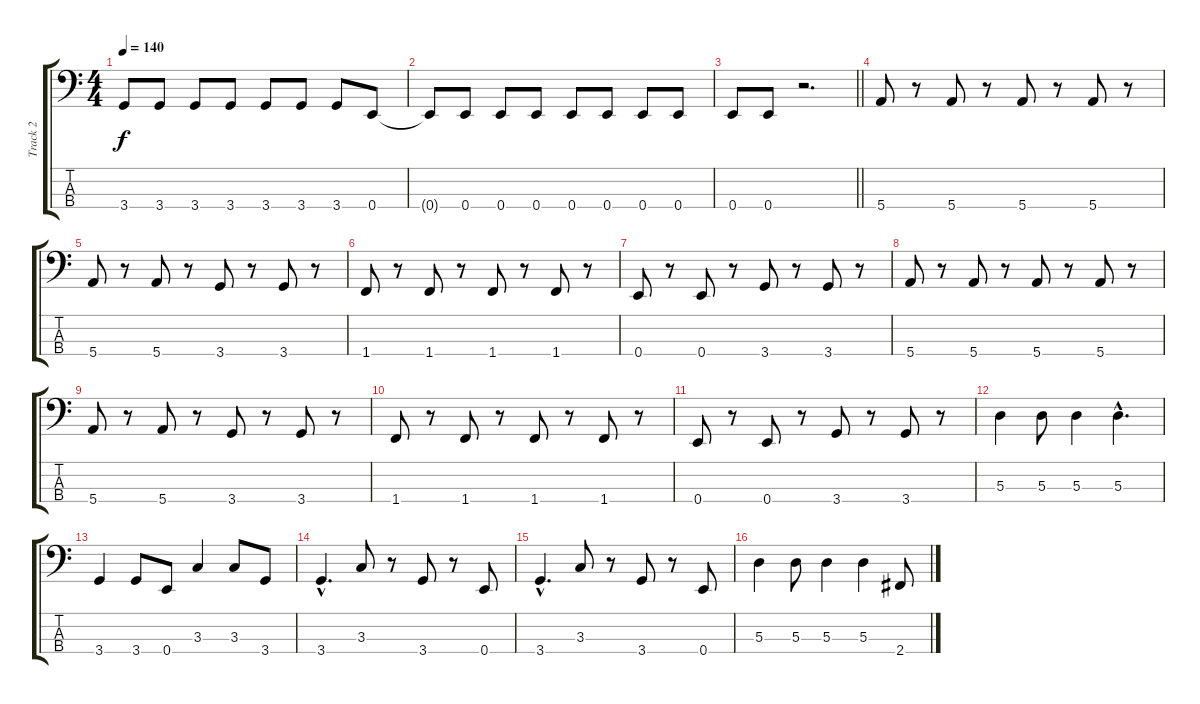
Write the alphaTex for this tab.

\track ("Track 2" "Track 2") {instrument electricbasspick}
\staff {score tabs}
\tuning (G2 D2 A1 E1) {hide}
\ts (4 4)
\tempo 140
\clef f4
\ks c
3.4{t}.8{dy f} 3.4.8 3.4.8 3.4.8 3.4.8 3.4.8 3.4.8 0.4.8 |
0.4{t}.8 0.4.8 0.4.8 0.4.8 0.4.8 0.4.8 0.4.8 0.4.8 |
\barLineRight lightlight
0.4.8 0.4.8 r.2{d} |
5.4.8 r.8 5.4.8 r.8 5.4.8 r.8 5.4.8 r.8 |
5.4.8 r.8 5.4.8 r.8 3.4.8 r.8 3.4.8 r.8 |
1.4.8 r.8 1.4.8 r.8 1.4.8 r.8 1.4.8 r.8 |
0.4.8 r.8 0.4.8 r.8 3.4.8 r.8 3.4.8 r.8 |
5.4.8 r.8 5.4.8 r.8 5.4.8 r.8 5.4.8 r.8 |
5.4.8 r.8 5.4.8 r.8 3.4.8 r.8 3.4.8 r.8 |
1.4.8 r.8 1.4.8 r.8 1.4.8 r.8 1.4.8 r.8 |
0.4.8 r.8 0.4.8 r.8 3.4.8 r.8 3.4.8 r.8 |
5.3.4 5.3.8 5.3.4 5.3{hac}.4{d} |
3.4.4 3.4.8 0.4.8 3.3.4 3.3.8 3.4.8 |
3.4{hac}.4{d} 3.3.8 r.8 3.4.8 r.8 0.4.8 |
3.4{hac}.4{d} 3.3.8 r.8 3.4.8 r.8 0.4.8 |
5.3.4 5.3.8 5.3.4 5.3.4 2.4.8
